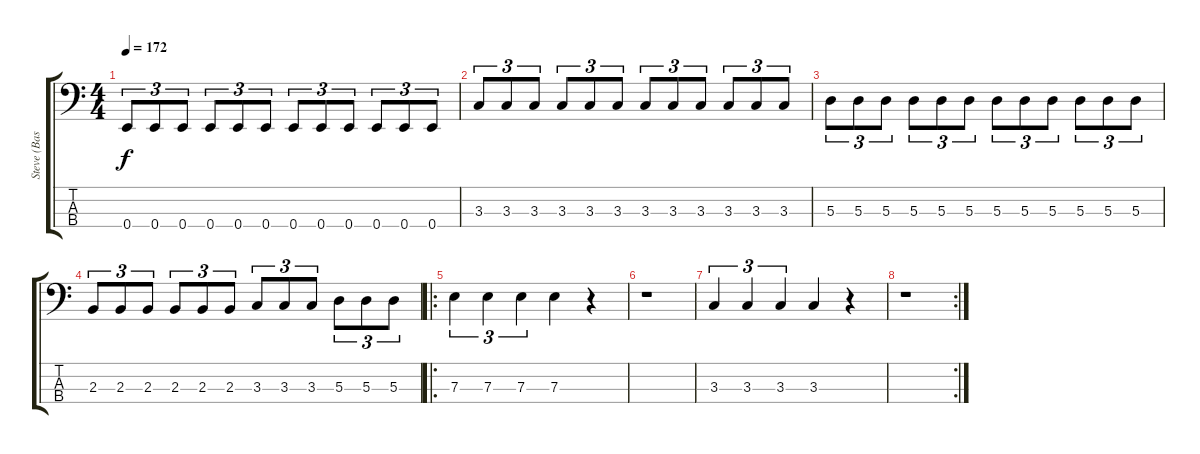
\track ("Steve (Bass)" "Steve (Bas") {instrument electricbasspick}
\staff {score tabs}
\tuning (G2 D2 A1 E1) {hide}
\ts (4 4)
\tempo 172
\clef f4
\ks c
0.4.8{tu (3 2) dy f} 0.4.8{tu (3 2)} 0.4.8{tu (3 2)} 0.4.8{tu (3 2)} 0.4.8{tu (3 2)} 0.4.8{tu (3 2)} 0.4.8{tu (3 2)} 0.4.8{tu (3 2)} 0.4.8{tu (3 2)} 0.4.8{tu (3 2)} 0.4.8{tu (3 2)} 0.4.8{tu (3 2)} |
3.3.8{tu (3 2)} 3.3.8{tu (3 2)} 3.3.8{tu (3 2)} 3.3.8{tu (3 2)} 3.3.8{tu (3 2)} 3.3.8{tu (3 2)} 3.3.8{tu (3 2)} 3.3.8{tu (3 2)} 3.3.8{tu (3 2)} 3.3.8{tu (3 2)} 3.3.8{tu (3 2)} 3.3.8{tu (3 2)} |
5.3.8{tu (3 2)} 5.3.8{tu (3 2)} 5.3.8{tu (3 2)} 5.3.8{tu (3 2)} 5.3.8{tu (3 2)} 5.3.8{tu (3 2)} 5.3.8{tu (3 2)} 5.3.8{tu (3 2)} 5.3.8{tu (3 2)} 5.3.8{tu (3 2)} 5.3.8{tu (3 2)} 5.3.8{tu (3 2)} |
2.3.8{tu (3 2)} 2.3.8{tu (3 2)} 2.3.8{tu (3 2)} 2.3.8{tu (3 2)} 2.3.8{tu (3 2)} 2.3.8{tu (3 2)} 3.3.8{tu (3 2)} 3.3.8{tu (3 2)} 3.3.8{tu (3 2)} 5.3.8{tu (3 2)} 5.3.8{tu (3 2)} 5.3.8{tu (3 2)} |
\ro
7.3.4{tu (3 2)} 7.3.4{tu (3 2)} 7.3.4{tu (3 2)} 7.3.4 r.4 |
r.1 |
3.3.4{tu (3 2)} 3.3.4{tu (3 2)} 3.3.4{tu (3 2)} 3.3.4 r.4 |
\rc 2
r.1
